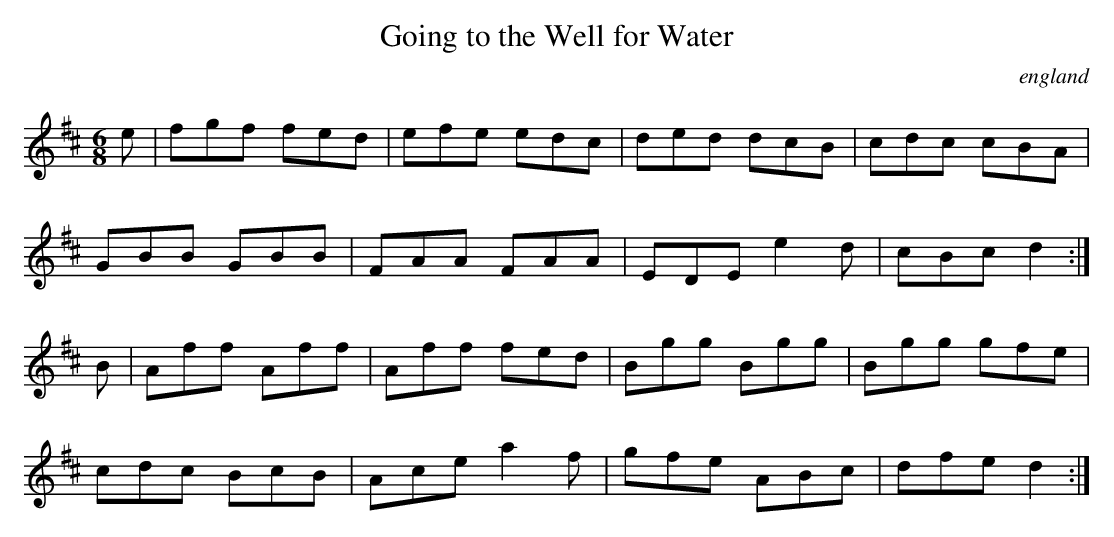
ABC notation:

X:1
T:Going to the Well for Water
O:england
M:6/8
L:1/8
K:D Major
e|fgf fed|efe edc|ded dcB|cdc cBA|
GBB GBB|FAA FAA|EDE e2d|cBc d2:|
B|Aff Aff|Aff fed|Bgg Bgg|Bgg gfe|
cdc BcB|Ace a2f|gfe ABc|dfe d2:|
